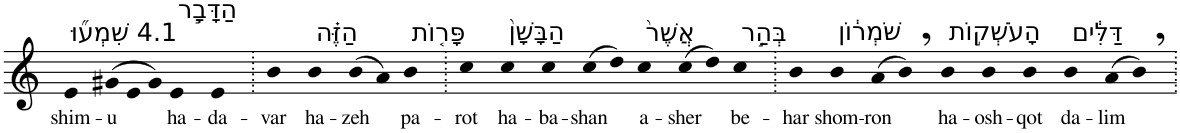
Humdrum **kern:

**kern	**text
*part1	*part1
*staff1	*staff1
*I"Piano	*
*I'Pno	*
*clefG2	*
*k[]	*
=1	=1
!LO:TX:a:t=4.1 שִׁמְע֞וּ	!
!	!LO:LY:b
4e	shim-
!	!LO:LY:b
(>12g#X	-u
12e	.
12g#)	.
!LO:TX:a:t=הַדָּבָ֣ר	!
!	!LO:LY:b
4e	ha-
!	!LO:LY:b
4e	-da-
=2.	=2.
!	!LO:LY:b
4b	-var
!LO:TX:a:t=הַזֶּ֗ה	!
!	!LO:LY:b
4b	ha-
!	!LO:LY:b
(>8b	-zeh
8a)	.
!LO:TX:a:t=פָּר֤וֹת	!
!	!LO:LY:b
4b	pa-
=3.	=3.
!	!LO:LY:b
4cc	-rot
!LO:TX:a:t=הַבָּשָׁן֙	!
!	!LO:LY:b
4cc	ha-
!	!LO:LY:b
4cc	-ba-
!	!LO:LY:b
(>8cc	-shan
8dd)	.
!LO:TX:a:t=אֲשֶׁר֙	!
!	!LO:LY:b
4cc	a-
!	!LO:LY:b
(>8cc	-sher
8dd)	.
!LO:TX:a:t=בְּהַ֣ר	!
!	!LO:LY:b
4cc	be-
=4.	=4.
!	!LO:LY:b
4b	-har
!LO:TX:a:t=שֹׁמְר֔וֹן	!
!	!LO:LY:b
4b	shom-
!	!LO:LY:b
(>8a	-ron
8b,)	.
!LO:TX:a:t=הָעֹשְׁק֣וֹת	!
!	!LO:LY:b
4b	ha-
!	!LO:LY:b
4b	-osh-
!	!LO:LY:b
4b	-qot
!LO:TX:a:t=דַּלִּ֔ים	!
!	!LO:LY:b
4b	da-
!	!LO:LY:b
(>8a	-lim
8b,)	.
=.	=.
*-	*-
